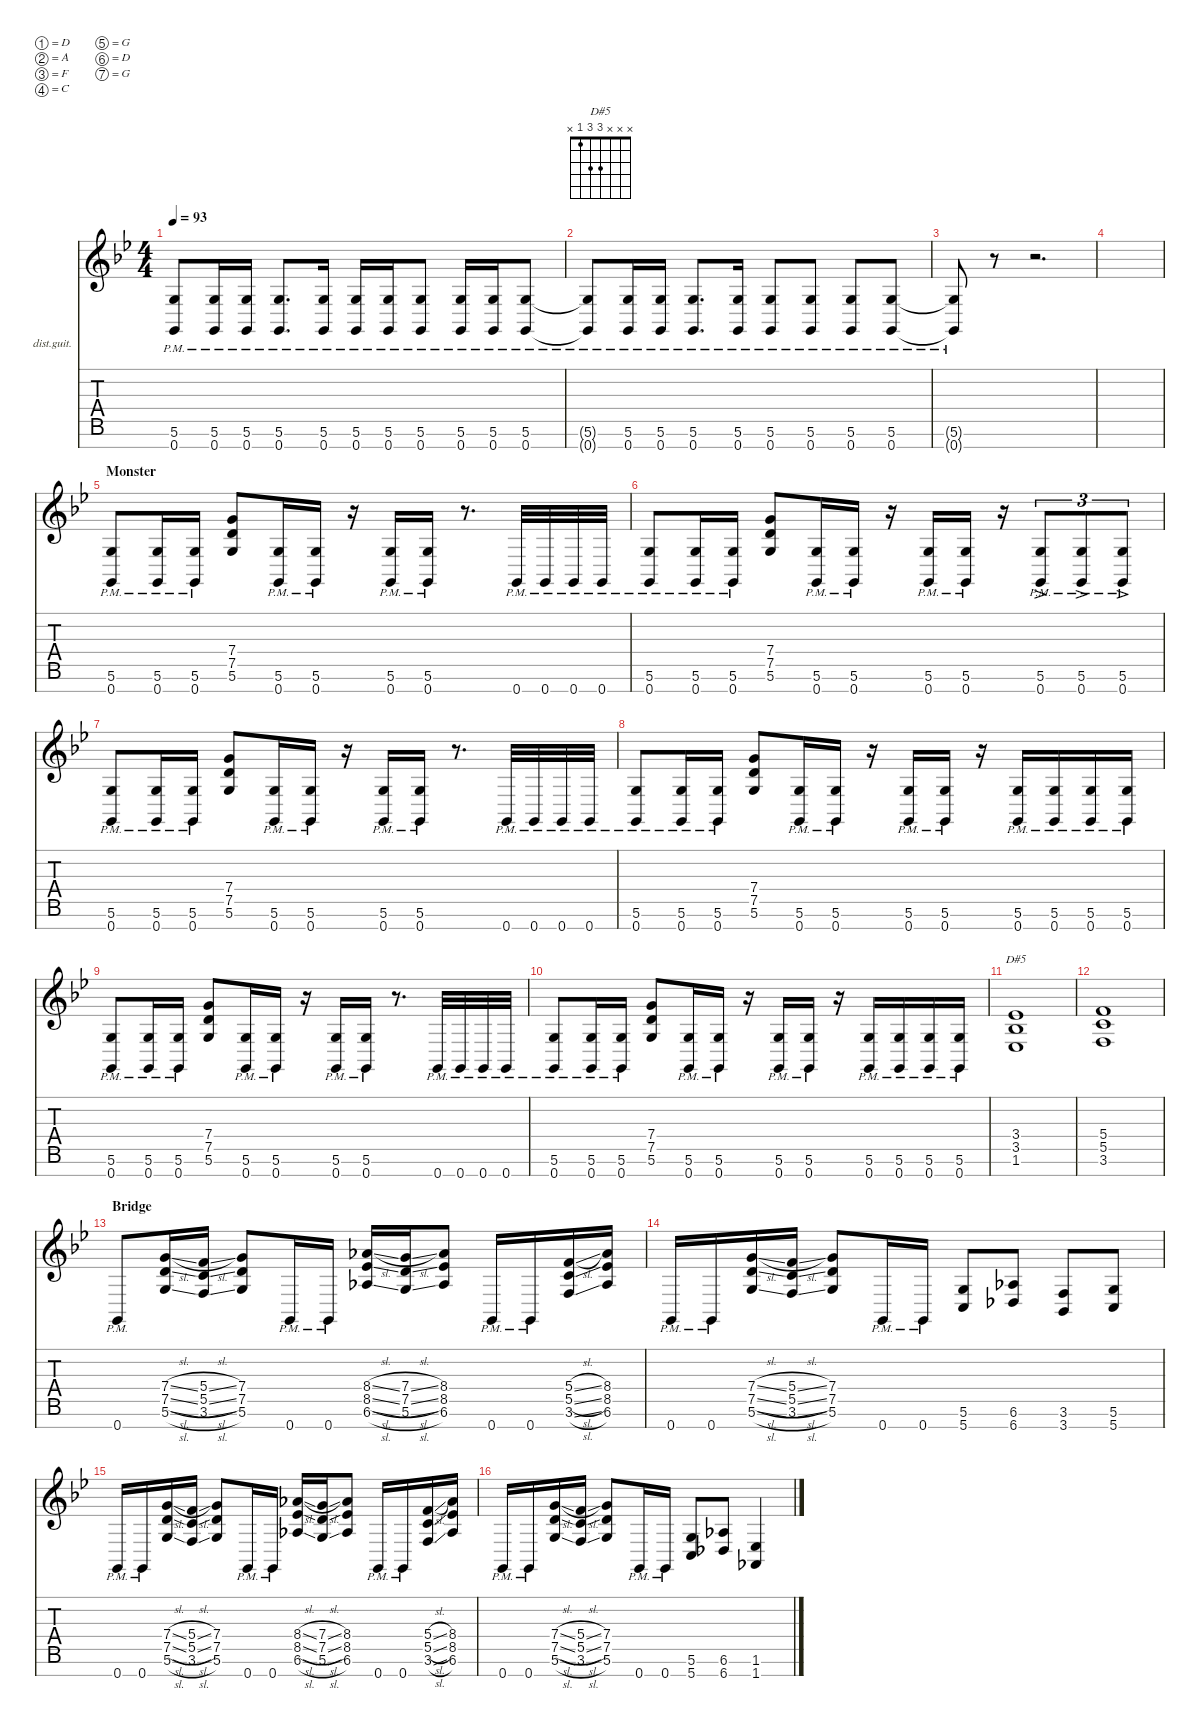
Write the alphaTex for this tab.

\defaultSystemsLayout 2
\hideDynamics
\bracketExtendMode nobrackets
\firstSystemTrackNameOrientation horizontal
\otherSystemsTrackNameOrientation horizontal
\track ("Rhytm" "dist.guit.") {defaultSystemsLayout 2 solo instrument distortionguitar}
\staff {score tabs}
\tuning (D4 A3 F3 C3 G2 D2 G1)
\chord ("D#5" x x x 3 3 1 x) {showfingering false}
\ts (4 4)
\scale
1.03043
\tempo 93
\accidentals auto
\clef g2
\ottava regular
\simile none
\scale
1.03043
\ks gminor
(0.7{pm t acc forcenatural} 5.6{pm t acc forcenatural}).8{dy mf beam Up} (0.7{pm acc forcenatural} 5.6{pm acc forcenatural}).16{beam Up} (0.7{pm acc forcenatural} 5.6{pm acc forcenatural}).16{beam Up} (0.7{pm acc forcenatural} 5.6{pm acc forcenatural}).8{d beam Up} (0.7{pm acc forcenatural} 5.6{pm acc forcenatural}).16{beam Up} (0.7{pm acc forcenatural} 5.6{pm acc forcenatural}).16{beam Up} (0.7{pm acc forcenatural} 5.6{pm acc forcenatural}).16{beam Up} (0.7{pm acc forcenatural} 5.6{pm acc forcenatural}).8{beam Up} (0.7{pm acc forcenatural} 5.6{pm acc forcenatural}).16{beam Up} (0.7{pm acc forcenatural} 5.6{pm acc forcenatural}).16{beam Up} (0.7{pm acc forcenatural} 5.6{pm acc forcenatural}).8{beam Up} |
\scale
0.969568
\scale
0.969568 (0.7{pm t acc forcenatural} 5.6{pm t acc forcenatural}).8{beam Up} (0.7{pm acc forcenatural} 5.6{pm acc forcenatural}).16{beam Up} (0.7{pm acc forcenatural} 5.6{pm acc forcenatural}).16{beam Up} (0.7{pm acc forcenatural} 5.6{pm acc forcenatural}).8{d beam Up} (0.7{pm acc forcenatural} 5.6{pm acc forcenatural}).16{beam Up} (0.7{pm acc forcenatural} 5.6{pm acc forcenatural}).8{beam Up} (0.7{pm acc forcenatural} 5.6{pm acc forcenatural}).8{beam Up} (0.7{pm acc forcenatural} 5.6{pm acc forcenatural}).8{beam Up} (0.7{pm acc forcenatural} 5.6{pm acc forcenatural}).8{beam Up} |
\scale
1.02601
\scale
1.02601 (0.7{pm t acc forcenatural} 5.6{pm t acc forcenatural}).8{beam Up} r.8{beam Up} r.2{d beam Up} |
\scale
0.973989
\scale
0.973989 |
\section ("" "Monster")
\scale
1.03043
\scale
1.03043 (0.7{pm acc forcenatural} 5.6{pm acc forcenatural}).8{beam Up} (0.7{pm acc forcenatural} 5.6{pm acc forcenatural}).16{beam Up} (0.7{pm acc forcenatural} 5.6{pm acc forcenatural}).16{beam Up} (5.6{acc forcenatural} 7.5{acc forcenatural} 7.4{acc forcenatural}).8{beam Up} (0.7{pm acc forcenatural} 5.6{pm acc forcenatural}).16{beam Up} (0.7{pm acc forcenatural} 5.6{pm acc forcenatural}).16{beam Up} r.16{beam Up} (0.7{pm acc forcenatural} 5.6{pm acc forcenatural}).16{beam Up} (0.7{pm acc forcenatural} 5.6{pm acc forcenatural}).16{beam Up} r.8{d beam Up} 0.7{pm acc forcenatural}.32{beam Up} 0.7{pm acc forcenatural}.32{beam Up} 0.7{pm acc forcenatural}.32{beam Up} 0.7{pm acc forcenatural}.32{beam Up} |
\scale
0.969568
\scale
0.969568 (0.7{pm acc forcenatural} 5.6{pm acc forcenatural}).8{beam Up} (0.7{pm acc forcenatural} 5.6{pm acc forcenatural}).16{beam Up} (0.7{pm acc forcenatural} 5.6{pm acc forcenatural}).16{beam Up} (5.6{acc forcenatural} 7.5{acc forcenatural} 7.4{acc forcenatural}).8{beam Up} (0.7{pm acc forcenatural} 5.6{pm acc forcenatural}).16{beam Up} (0.7{pm acc forcenatural} 5.6{pm acc forcenatural}).16{beam Up} r.16{beam Up} (0.7{pm acc forcenatural} 5.6{pm acc forcenatural}).16{beam Up} (0.7{pm acc forcenatural} 5.6{pm acc forcenatural}).16{beam Up} r.16{beam Up} (0.7{ac pm acc forcenatural} 5.6{ac pm acc forcenatural}).8{tu (3 2) beam Up} (0.7{ac pm acc forcenatural} 5.6{ac pm acc forcenatural}).8{tu (3 2) beam Up} (0.7{ac pm acc forcenatural} 5.6{ac pm acc forcenatural}).8{tu (3 2) beam Up} |
\scale
1.03043
\scale
1.03043 (0.7{pm acc forcenatural} 5.6{pm acc forcenatural}).8{beam Up} (0.7{pm acc forcenatural} 5.6{pm acc forcenatural}).16{beam Up} (0.7{pm acc forcenatural} 5.6{pm acc forcenatural}).16{beam Up} (5.6{acc forcenatural} 7.5{acc forcenatural} 7.4{acc forcenatural}).8{beam Up} (0.7{pm acc forcenatural} 5.6{pm acc forcenatural}).16{beam Up} (0.7{pm acc forcenatural} 5.6{pm acc forcenatural}).16{beam Up} r.16{beam Up} (0.7{pm acc forcenatural} 5.6{pm acc forcenatural}).16{beam Up} (0.7{pm acc forcenatural} 5.6{pm acc forcenatural}).16{beam Up} r.8{d beam Up} 0.7{pm acc forcenatural}.32{beam Up} 0.7{pm acc forcenatural}.32{beam Up} 0.7{pm acc forcenatural}.32{beam Up} 0.7{pm acc forcenatural}.32{beam Up} |
\scale
0.969568
\scale
0.969568 (0.7{pm acc forcenatural} 5.6{pm acc forcenatural}).8{beam Up} (0.7{pm acc forcenatural} 5.6{pm acc forcenatural}).16{beam Up} (0.7{pm acc forcenatural} 5.6{pm acc forcenatural}).16{beam Up} (5.6{acc forcenatural} 7.5{acc forcenatural} 7.4{acc forcenatural}).8{beam Up} (0.7{pm acc forcenatural} 5.6{pm acc forcenatural}).16{beam Up} (0.7{pm acc forcenatural} 5.6{pm acc forcenatural}).16{beam Up} r.16{beam Up} (0.7{pm acc forcenatural} 5.6{pm acc forcenatural}).16{beam Up} (0.7{pm acc forcenatural} 5.6{pm acc forcenatural}).16{beam Up} r.16{beam Up} (0.7{pm acc forcenatural} 5.6{pm acc forcenatural}).16{beam Up} (0.7{pm acc forcenatural} 5.6{pm acc forcenatural}).16{beam Up} (0.7{pm acc forcenatural} 5.6{pm acc forcenatural}).16{beam Up} (0.7{pm acc forcenatural} 5.6{pm acc forcenatural}).16{beam Up} |
\scale
1.03043
\scale
1.03043 (0.7{pm acc forcenatural} 5.6{pm acc forcenatural}).8{beam Up} (0.7{pm acc forcenatural} 5.6{pm acc forcenatural}).16{beam Up} (0.7{pm acc forcenatural} 5.6{pm acc forcenatural}).16{beam Up} (5.6{acc forcenatural} 7.5{acc forcenatural} 7.4{acc forcenatural}).8{beam Up} (0.7{pm acc forcenatural} 5.6{pm acc forcenatural}).16{beam Up} (0.7{pm acc forcenatural} 5.6{pm acc forcenatural}).16{beam Up} r.16{beam Up} (0.7{pm acc forcenatural} 5.6{pm acc forcenatural}).16{beam Up} (0.7{pm acc forcenatural} 5.6{pm acc forcenatural}).16{beam Up} r.8{d beam Up} 0.7{pm acc forcenatural}.32{beam Up} 0.7{pm acc forcenatural}.32{beam Up} 0.7{pm acc forcenatural}.32{beam Up} 0.7{pm acc forcenatural}.32{beam Up} |
\scale
0.969568
\scale
0.969568 (0.7{pm acc forcenatural} 5.6{pm acc forcenatural}).8{beam Up} (0.7{pm acc forcenatural} 5.6{pm acc forcenatural}).16{beam Up} (0.7{pm acc forcenatural} 5.6{pm acc forcenatural}).16{beam Up} (5.6{acc forcenatural} 7.5{acc forcenatural} 7.4{acc forcenatural}).8{beam Up} (0.7{pm acc forcenatural} 5.6{pm acc forcenatural}).16{beam Up} (0.7{pm acc forcenatural} 5.6{pm acc forcenatural}).16{beam Up} r.16{beam Up} (0.7{pm acc forcenatural} 5.6{pm acc forcenatural}).16{beam Up} (0.7{pm acc forcenatural} 5.6{pm acc forcenatural}).16{beam Up} r.16{beam Up} (0.7{pm acc forcenatural} 5.6{pm acc forcenatural}).16{beam Up} (0.7{pm acc forcenatural} 5.6{pm acc forcenatural}).16{beam Up} (0.7{pm acc forcenatural} 5.6{pm acc forcenatural}).16{beam Up} (0.7{pm acc forcenatural} 5.6{pm acc forcenatural}).16{beam Up} |
\scale
1.03043
\scale
1.03043 (1.6{acc b} 3.5{acc b} 3.4{acc b}).1{ch "D#5" beam Up} |
\scale
0.969568
\scale
0.969568 (3.6{acc forcenatural} 5.5{acc forcenatural} 5.4{acc forcenatural}).1{beam Up} |
\section ("" "Bridge")
\scale
1.03043
\scale
1.03043 0.7{pm acc forcenatural}.8{beam Up} (5.6{sl acc forcenatural} 7.5{sl acc forcenatural} 7.4{sl acc forcenatural}).16{beam Up} (3.6{sl acc forcenatural} 5.5{sl acc forcenatural} 5.4{sl acc forcenatural}).16{beam Up} (5.6{acc forcenatural} 7.5{acc forcenatural} 7.4{acc forcenatural}).8{beam Up} 0.7{pm acc forcenatural}.16{beam Up} 0.7{pm acc forcenatural}.16{beam Up} (6.6{sl acc b} 8.5{sl acc b} 8.4{sl acc b}).16{beam Up} (5.6{sl acc forcenatural} 7.5{sl acc forcenatural} 7.4{sl acc forcenatural}).16{beam Up} (6.6{acc b} 8.5{acc b} 8.4{acc b}).8{beam Up} 0.7{pm acc forcenatural}.16{beam Up} 0.7{pm acc forcenatural}.16{beam Up} (3.6{sl acc forcenatural} 5.5{sl acc forcenatural} 5.4{sl acc forcenatural}).16{beam Up} (6.6{acc b} 8.5{acc b} 8.4{acc b}).16{beam Up} |
\scale
0.969568
\scale
0.969568 0.7{pm acc forcenatural}.16{beam Up} 0.7{pm acc forcenatural}.16{beam Up} (5.6{sl acc forcenatural} 7.5{sl acc forcenatural} 7.4{sl acc forcenatural}).16{beam Up} (3.6{sl acc forcenatural} 5.5{sl acc forcenatural} 5.4{sl acc forcenatural}).16{beam Up} (5.6{acc forcenatural} 7.5{acc forcenatural} 7.4{acc forcenatural}).8{beam Up} 0.7{pm acc forcenatural}.16{beam Up} 0.7{pm acc forcenatural}.16{beam Up} (5.7{acc forcenatural} 5.6{acc forcenatural}).8{beam Up} (6.7{acc b} 6.6{acc b}).8{beam Up} (3.7{acc b} 3.6{acc forcenatural}).8{beam Up} (5.7{acc forcenatural} 5.6{acc forcenatural}).8{beam Up} |
\scale
1.02601
\scale
1.02601 0.7{pm acc forcenatural}.16{beam Up} 0.7{pm acc forcenatural}.16{beam Up} (5.6{sl acc forcenatural} 7.5{sl acc forcenatural} 7.4{sl acc forcenatural}).16{beam Up} (3.6{sl acc forcenatural} 5.5{sl acc forcenatural} 5.4{sl acc forcenatural}).16{beam Up} (5.6{acc forcenatural} 7.5{acc forcenatural} 7.4{acc forcenatural}).8{beam Up} 0.7{pm acc forcenatural}.16{beam Up} 0.7{pm acc forcenatural}.16{beam Up} (6.6{sl acc b} 8.5{sl acc b} 8.4{sl acc b}).16{beam Up} (5.6{sl acc forcenatural} 7.5{sl acc forcenatural} 7.4{sl acc forcenatural}).16{beam Up} (6.6{acc b} 8.5{acc b} 8.4{acc b}).8{beam Up} 0.7{pm acc forcenatural}.16{beam Up} 0.7{pm acc forcenatural}.16{beam Up} (3.6{sl acc forcenatural} 5.5{sl acc forcenatural} 5.4{sl acc forcenatural}).16{beam Up} (6.6{acc b} 8.5{acc b} 8.4{acc b}).16{beam Up} |
\scale
0.973989
\scale
0.973989 0.7{pm acc forcenatural}.16{beam Up} 0.7{pm acc forcenatural}.16{beam Up} (5.6{sl acc forcenatural} 7.5{sl acc forcenatural} 7.4{sl acc forcenatural}).16{beam Up} (3.6{sl acc forcenatural} 5.5{sl acc forcenatural} 5.4{sl acc forcenatural}).16{beam Up} (5.6{acc forcenatural} 7.5{acc forcenatural} 7.4{acc forcenatural}).8{beam Up} 0.7{pm acc forcenatural}.16{beam Up} 0.7{pm acc forcenatural}.16{beam Up} (5.7{acc forcenatural} 5.6{acc forcenatural}).8{beam Up} (6.7{acc b} 6.6{acc b}).8{beam Up} (1.7{acc b} 1.6{acc b}).4{beam Up}
